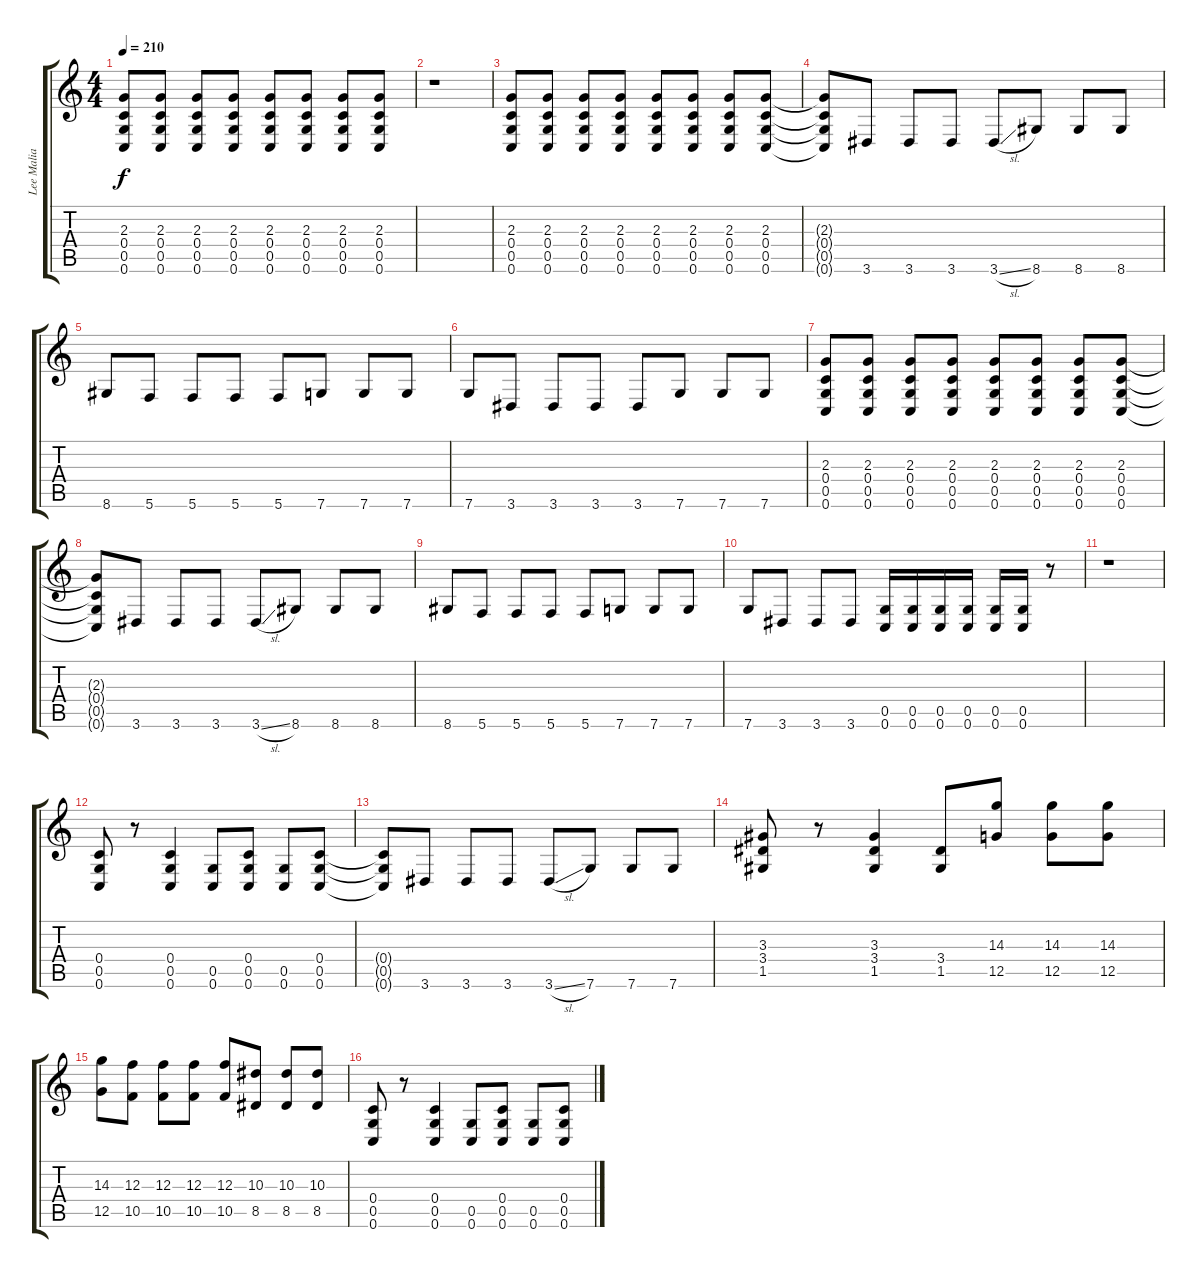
\track ("Lee Malia" "Lee Malia") {instrument distortionguitar}
\staff {score tabs}
\tuning (D4 A3 F3 C3 G2 C2) {hide}
\ts (4 4)
\tempo 210
\clef g2
\ks c
(2.3 0.4 0.5 0.6).8{dy f} (2.3 0.4 0.5 0.6).8 (2.3 0.4 0.5 0.6).8 (2.3 0.4 0.5 0.6).8 (2.3 0.4 0.5 0.6).8 (2.3 0.4 0.5 0.6).8 (2.3 0.4 0.5 0.6).8 (2.3 0.4 0.5 0.6).8 |
r.1 |
(2.3 0.4 0.5 0.6).8 (2.3 0.4 0.5 0.6).8 (2.3 0.4 0.5 0.6).8 (2.3 0.4 0.5 0.6).8 (2.3 0.4 0.5 0.6).8 (2.3 0.4 0.5 0.6).8 (2.3 0.4 0.5 0.6).8 (2.3 0.4 0.5 0.6).8 |
(2.3{t} 0.4{t} 0.5{t} 0.6{t}).8 3.6.8 3.6.8 3.6.8 3.6{sl}.8 8.6.8 8.6.8 8.6.8 |
8.6.8 5.6.8 5.6.8 5.6.8 5.6.8 7.6.8 7.6.8 7.6.8 |
7.6.8 3.6.8 3.6.8 3.6.8 3.6.8 7.6.8 7.6.8 7.6.8 |
(2.3 0.4 0.5 0.6).8 (2.3 0.4 0.5 0.6).8 (2.3 0.4 0.5 0.6).8 (2.3 0.4 0.5 0.6).8 (2.3 0.4 0.5 0.6).8 (2.3 0.4 0.5 0.6).8 (2.3 0.4 0.5 0.6).8 (2.3 0.4 0.5 0.6).8 |
(2.3{t} 0.4{t} 0.5{t} 0.6{t}).8 3.6.8 3.6.8 3.6.8 3.6{sl}.8 8.6.8 8.6.8 8.6.8 |
8.6.8 5.6.8 5.6.8 5.6.8 5.6.8 7.6.8 7.6.8 7.6.8 |
7.6.8 3.6.8 3.6.8 3.6.8 (0.5 0.6).16 (0.5 0.6).16 (0.5 0.6).16 (0.5 0.6).16 (0.5 0.6).16 (0.5 0.6).16 r.8 |
r.1 |
(0.4 0.5 0.6).8 r.8 (0.4 0.5 0.6).4 (0.5 0.6).8 (0.4 0.5 0.6).8 (0.5 0.6).8 (0.4 0.5 0.6).8 |
(0.4{t} 0.5{t} 0.6{t}).8 3.6.8 3.6.8 3.6.8 3.6{sl}.8 7.6.8 7.6.8 7.6.8 |
(3.3 3.4 1.5).8 r.8 (3.3 3.4 1.5).4 (3.4 1.5).8 (14.3 12.5).8 (14.3 12.5).8 (14.3 12.5).8 |
(14.3 12.5).8 (12.3 10.5).8 (12.3 10.5).8 (12.3 10.5).8 (12.3 10.5).8 (10.3 8.5).8 (10.3 8.5).8 (10.3 8.5).8 |
(0.4 0.5 0.6).8 r.8 (0.4 0.5 0.6).4 (0.5 0.6).8 (0.4 0.5 0.6).8 (0.5 0.6).8 (0.4 0.5 0.6).8
